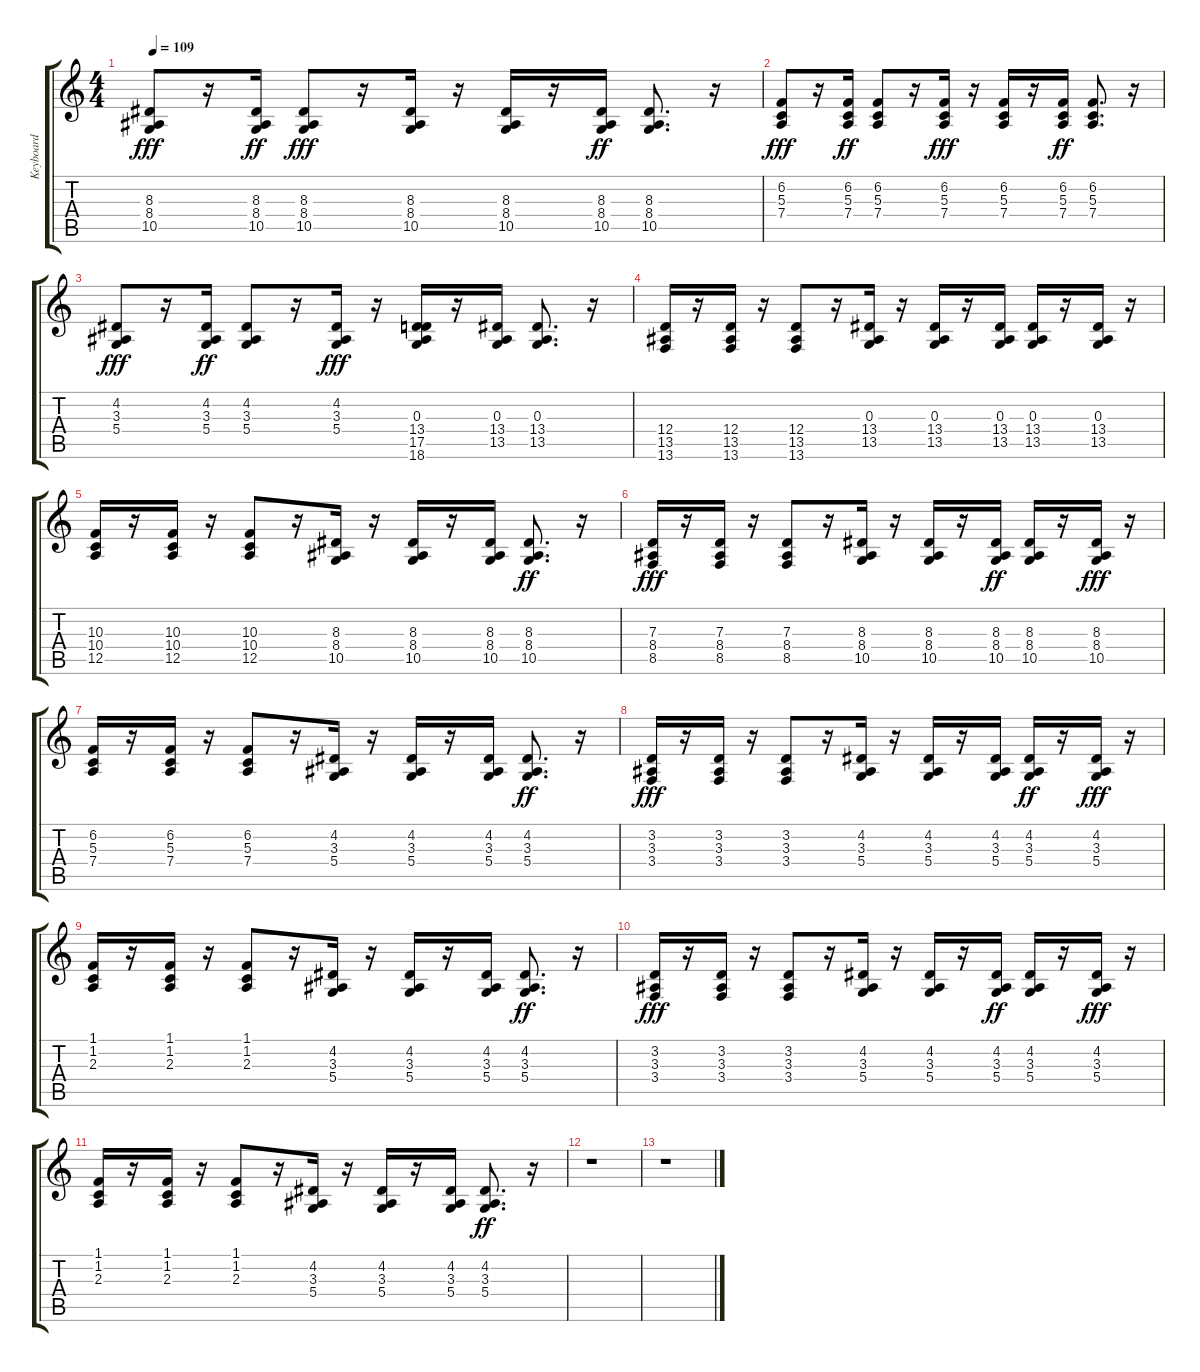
\track ("Keyboard" "Keyboard") {instrument electricpiano2}
\staff {score tabs}
\tuning (E4 B3 G3 D3 A2 E2) {hide}
\ts (4 4)
\tempo 109
\clef g2
\ks c
(8.3 8.4 10.5).8{dy fff} r.16 (8.3 8.4 10.5).16{dy ff} (8.3 8.4 10.5).8{dy fff} r.16 (8.3 8.4 10.5).16 r.16 (8.3 8.4 10.5).16 r.16 (8.3 8.4 10.5).16{dy ff} (8.3 8.4 10.5).8{d} r.16 |
(6.2 5.3 7.4).8{dy fff} r.16 (6.2 5.3 7.4).16{dy ff} (6.2 5.3 7.4).8 r.16 (6.2 5.3 7.4).16{dy fff} r.16 (6.2 5.3 7.4).16 r.16 (6.2 5.3 7.4).16{dy ff} (6.2 5.3 7.4).8{d} r.16 |
(4.2 3.3 5.4).8{dy fff} r.16 (4.2 3.3 5.4).16{dy ff} (4.2 3.3 5.4).8 r.16 (4.2 3.3 5.4).16{dy fff} r.16 (0.3 13.4 17.5 18.6).16 r.16 (0.3 13.4 13.5).16 (0.3 13.4 13.5).8{d} r.16 |
(12.4 13.5 13.6).16 r.16 (12.4 13.5 13.6).16 r.16 (12.4 13.5 13.6).8 r.16 (0.3 13.4 13.5).16 r.16 (0.3 13.4 13.5).16 r.16 (0.3 13.4 13.5).16 (0.3 13.4 13.5).16 r.16 (0.3 13.4 13.5).16 r.16 |
(10.3 10.4 12.5).16 r.16 (10.3 10.4 12.5).16 r.16 (10.3 10.4 12.5).8 r.16 (8.3 8.4 10.5).16 r.16 (8.3 8.4 10.5).16 r.16 (8.3 8.4 10.5).16 (8.3 8.4 10.5).8{d dy ff} r.16 |
(7.3 8.4 8.5).16{dy fff} r.16 (7.3 8.4 8.5).16 r.16 (7.3 8.4 8.5).8 r.16 (8.3 8.4 10.5).16 r.16 (8.3 8.4 10.5).16 r.16 (8.3 8.4 10.5).16{dy ff} (8.3 8.4 10.5).16 r.16 (8.3 8.4 10.5).16{dy fff} r.16 |
(6.2 5.3 7.4).16 r.16 (6.2 5.3 7.4).16 r.16 (6.2 5.3 7.4).8 r.16 (4.2 3.3 5.4).16 r.16 (4.2 3.3 5.4).16 r.16 (4.2 3.3 5.4).16 (4.2 3.3 5.4).8{d dy ff} r.16 |
(3.2 3.3 3.4).16{dy fff} r.16 (3.2 3.3 3.4).16 r.16 (3.2 3.3 3.4).8 r.16 (4.2 3.3 5.4).16 r.16 (4.2 3.3 5.4).16 r.16 (4.2 3.3 5.4).16 (4.2 3.3 5.4).16{dy ff} r.16 (4.2 3.3 5.4).16{dy fff} r.16 |
(1.1 1.2 2.3).16 r.16 (1.1 1.2 2.3).16 r.16 (1.1 1.2 2.3).8 r.16 (4.2 3.3 5.4).16 r.16 (4.2 3.3 5.4).16 r.16 (4.2 3.3 5.4).16 (4.2 3.3 5.4).8{d dy ff} r.16 |
(3.2 3.3 3.4).16{dy fff} r.16 (3.2 3.3 3.4).16 r.16 (3.2 3.3 3.4).8 r.16 (4.2 3.3 5.4).16 r.16 (4.2 3.3 5.4).16 r.16 (4.2 3.3 5.4).16{dy ff} (4.2 3.3 5.4).16 r.16 (4.2 3.3 5.4).16{dy fff} r.16 |
(1.1 1.2 2.3).16 r.16 (1.1 1.2 2.3).16 r.16 (1.1 1.2 2.3).8 r.16 (4.2 3.3 5.4).16 r.16 (4.2 3.3 5.4).16 r.16 (4.2 3.3 5.4).16 (4.2 3.3 5.4).8{d dy ff} r.16 |
r.1 |
r.1
